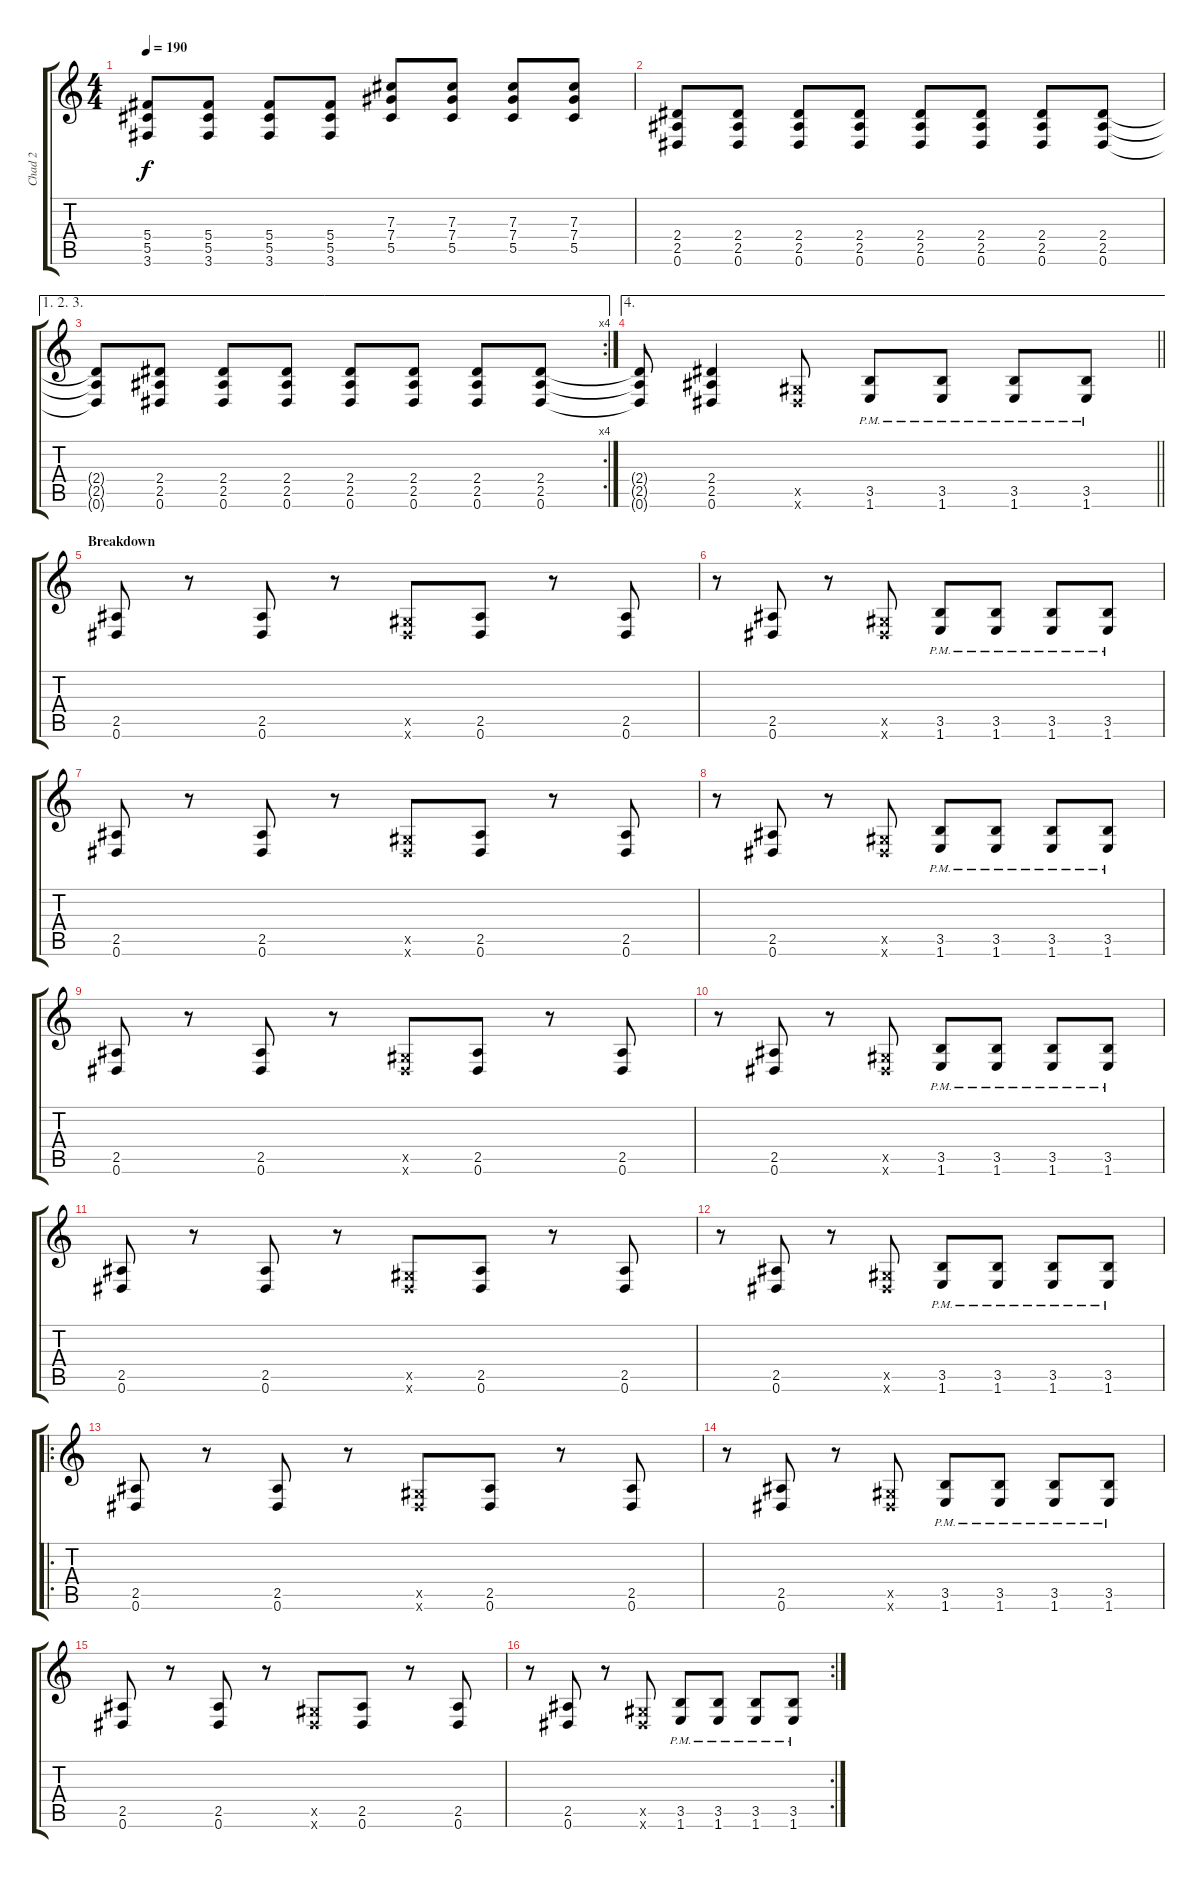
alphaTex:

\track ("Chad 2" "Chad 2") {instrument distortionguitar}
\staff {score tabs}
\tuning (Eb4 Bb3 Gb3 Db3 Ab2 Eb2) {hide}
\ts (4 4)
\tempo 190
\clef g2
\ks c
(5.4{t} 5.5{t} 3.6{t}).8{dy f} (5.4 5.5 3.6).8 (5.4 5.5 3.6).8 (5.4 5.5 3.6).8 (7.3 7.4 5.5).8 (7.3 7.4 5.5).8 (7.3 7.4 5.5).8 (7.3 7.4 5.5).8 |
(2.4 2.5 0.6).8 (2.4 2.5 0.6).8 (2.4 2.5 0.6).8 (2.4 2.5 0.6).8 (2.4 2.5 0.6).8 (2.4 2.5 0.6).8 (2.4 2.5 0.6).8 (2.4 2.5 0.6).8 |
\ae (1 2 3)
\rc 4
(2.4{t} 2.5{t} 0.6{t}).8 (2.4 2.5 0.6).8 (2.4 2.5 0.6).8 (2.4 2.5 0.6).8 (2.4 2.5 0.6).8 (2.4 2.5 0.6).8 (2.4 2.5 0.6).8 (2.4 2.5 0.6).8 |
\ae 4
\barLineRight lightlight
(2.4{t} 2.5{t} 0.6{t}).8 (2.4 2.5 0.6).4 (0.5{x} 0.6{x}).8 (3.5{pm} 1.6{pm}).8 (3.5{pm} 1.6{pm}).8 (3.5{pm} 1.6{pm}).8 (3.5{pm} 1.6{pm}).8 |
\section ("" "Breakdown")
(2.5 0.6).8 r.8 (2.5 0.6).8 r.8 (0.5{x} 0.6{x}).8 (2.5 0.6).8 r.8 (2.5 0.6).8 |
r.8 (2.5 0.6).8 r.8 (0.5{x} 0.6{x}).8 (3.5{pm} 1.6{pm}).8 (3.5{pm} 1.6{pm}).8 (3.5{pm} 1.6{pm}).8 (3.5{pm} 1.6{pm}).8 |
(2.5 0.6).8 r.8 (2.5 0.6).8 r.8 (0.5{x} 0.6{x}).8 (2.5 0.6).8 r.8 (2.5 0.6).8 |
r.8 (2.5 0.6).8 r.8 (0.5{x} 0.6{x}).8 (3.5{pm} 1.6{pm}).8 (3.5{pm} 1.6{pm}).8 (3.5{pm} 1.6{pm}).8 (3.5{pm} 1.6{pm}).8 |
(2.5 0.6).8 r.8 (2.5 0.6).8 r.8 (0.5{x} 0.6{x}).8 (2.5 0.6).8 r.8 (2.5 0.6).8 |
r.8 (2.5 0.6).8 r.8 (0.5{x} 0.6{x}).8 (3.5{pm} 1.6{pm}).8 (3.5{pm} 1.6{pm}).8 (3.5{pm} 1.6{pm}).8 (3.5{pm} 1.6{pm}).8 |
(2.5 0.6).8 r.8 (2.5 0.6).8 r.8 (0.5{x} 0.6{x}).8 (2.5 0.6).8 r.8 (2.5 0.6).8 |
r.8 (2.5 0.6).8 r.8 (0.5{x} 0.6{x}).8 (3.5{pm} 1.6{pm}).8 (3.5{pm} 1.6{pm}).8 (3.5{pm} 1.6{pm}).8 (3.5{pm} 1.6{pm}).8 |
\ro
(2.5 0.6).8 r.8 (2.5 0.6).8 r.8 (0.5{x} 0.6{x}).8 (2.5 0.6).8 r.8 (2.5 0.6).8 |
r.8 (2.5 0.6).8 r.8 (0.5{x} 0.6{x}).8 (3.5{pm} 1.6{pm}).8 (3.5{pm} 1.6{pm}).8 (3.5{pm} 1.6{pm}).8 (3.5{pm} 1.6{pm}).8 |
(2.5 0.6).8 r.8 (2.5 0.6).8 r.8 (0.5{x} 0.6{x}).8 (2.5 0.6).8 r.8 (2.5 0.6).8 |
\rc 2
r.8 (2.5 0.6).8 r.8 (0.5{x} 0.6{x}).8 (3.5{pm} 1.6{pm}).8 (3.5{pm} 1.6{pm}).8 (3.5{pm} 1.6{pm}).8 (3.5{pm} 1.6{pm}).8
